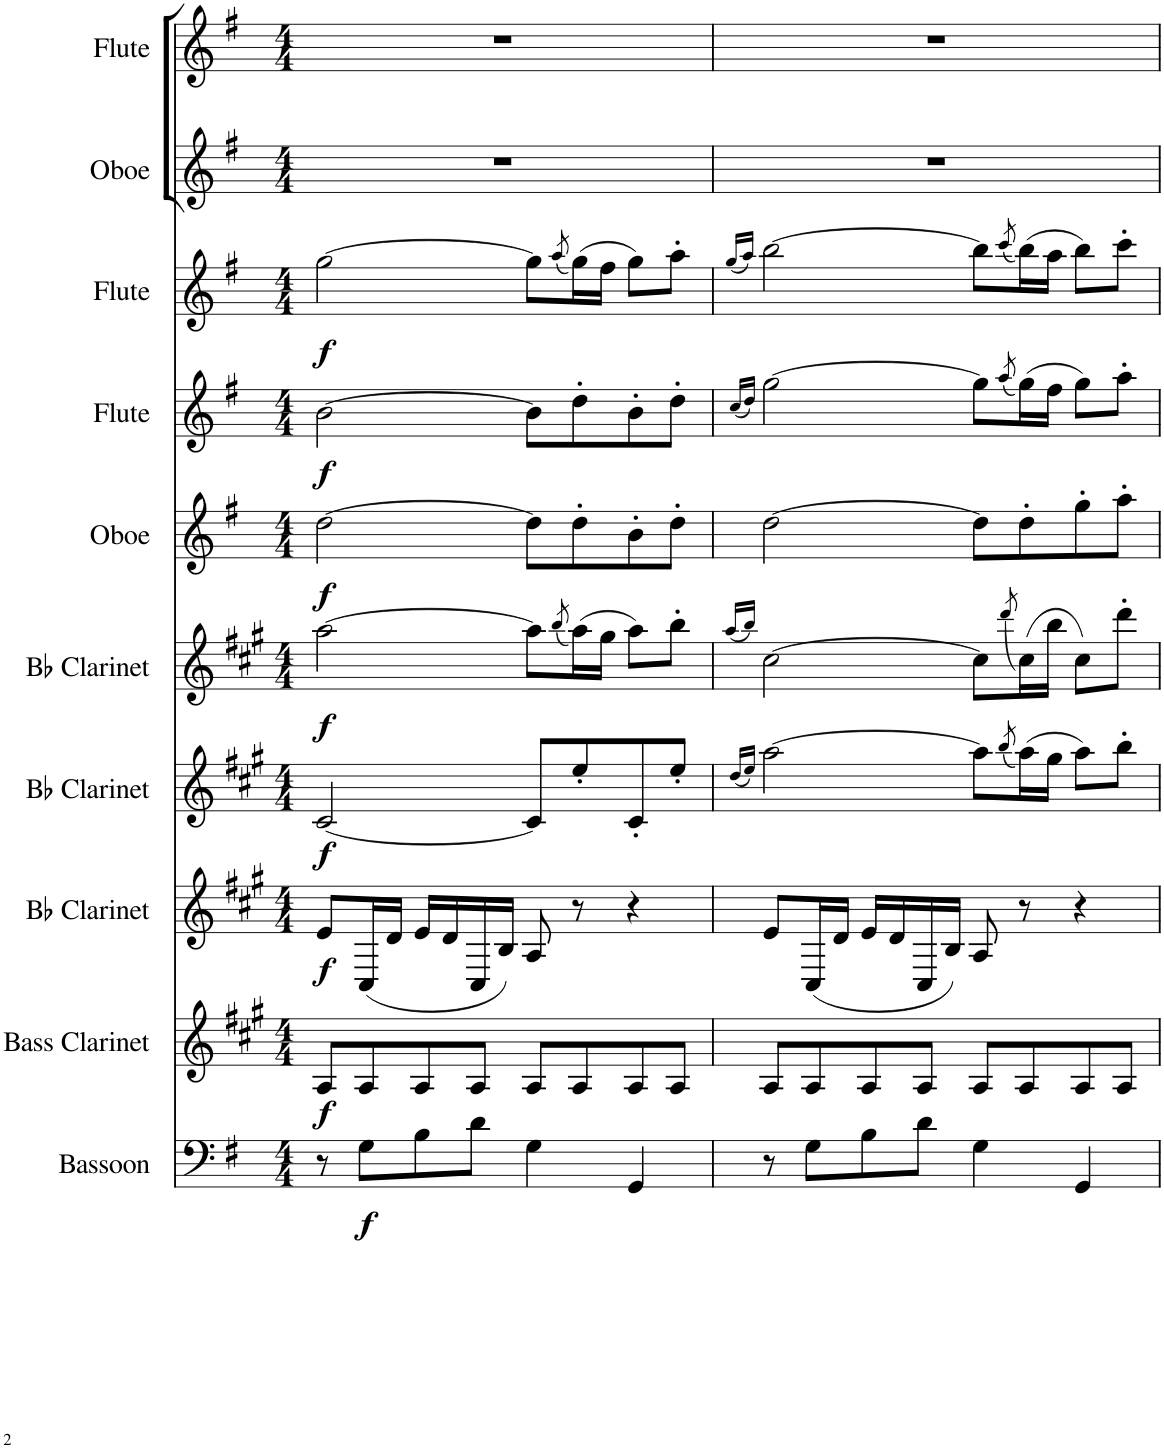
**kern	**dynam	**kern	**dynam	**kern	**dynam	**kern	**dynam	**kern	**dynam	**kern	**dynam	**kern	**dynam	**kern	**dynam	**kern	**kern
*part10	*part10	*part9	*part9	*part8	*part8	*part7	*part7	*part6	*part6	*part5	*part5	*part4	*part4	*part3	*part3	*part2	*part1
*staff10	*staff10	*staff9	*staff9	*staff8	*staff8	*staff7	*staff7	*staff6	*staff6	*staff5	*staff5	*staff4	*staff4	*staff3	*staff3	*staff2	*staff1
*I"Bassoon	*	*I"Bass Clarinet	*	*I"Bb Clarinet	*	*I"Bb Clarinet	*	*I"Bb Clarinet	*	*I"Oboe	*	*I"Flute	*	*I"Flute	*	*I"Oboe	*I"Flute
*I'Bsn.	*	*I'B. Cl.	*	*I'Bb Cl.	*	*I'Bb Cl.	*	*I'Bb Cl.	*	*I'Ob.	*	*I'Fl.	*	*I'Fl.	*	*I'Ob.	*I'Fl.
*clefF4	*	*clefG2	*	*clefG2	*	*clefG2	*	*clefG2	*	*clefG2	*	*clefG2	*	*clefG2	*	*clefG2	*clefG2
*	*	*Trd8c14	*	*Trd1c2	*	*Trd1c2	*	*Trd1c2	*	*	*	*	*	*	*	*	*
*k[f#]	*	*k[f#c#g#]	*	*k[f#c#g#]	*	*k[f#c#g#]	*	*k[f#c#g#]	*	*k[f#]	*	*k[f#]	*	*k[f#]	*	*k[f#]	*k[f#]
*M4/4	*	*M4/4	*	*M4/4	*	*M4/4	*	*M4/4	*	*M4/4	*	*M4/4	*	*M4/4	*	*M4/4	*M4/4
=1	=1	=1	=1	=1	=1	=1	=1	=1	=1	=1	=1	=1	=1	=1	=1	=1	=1
!	!	!	!LO:DY:b	!	!LO:DY:b	!	!LO:DY:b	!	!LO:DY:b	!	!LO:DY:b	!	!LO:DY:b	!	!LO:DY:b	!	!
8r	.	8A/L	f	8e/L	f	[2c#/	f	[2aa\	f	[2dd\	f	[2b\	f	[2gg\	f	1r	1r
!	!LO:DY:b	!	!	!	!	!	!	!	!	!	!	!	!	!	!	!	!
8G\L	f	8A/	.	(16C#/L	.	.	.	.	.	.	.	.	.	.	.	.	.
.	.	.	.	16d/JJ	.	.	.	.	.	.	.	.	.	.	.	.	.
8B\	.	8A/	.	16e/LL	.	.	.	.	.	.	.	.	.	.	.	.	.
.	.	.	.	16d/	.	.	.	.	.	.	.	.	.	.	.	.	.
8d\J	.	8A/J	.	16C#/	.	.	.	.	.	.	.	.	.	.	.	.	.
.	.	.	.	16B/JJ)	.	.	.	.	.	.	.	.	.	.	.	.	.
4G\	.	8A/L	.	8A/	.	8c#/L]	.	8aa\L]	.	8dd\L]	.	8b\L]	.	8gg\L]	.	.	.
.	.	.	.	.	.	.	.	(8qbb/	.	.	.	.	.	(8qaa/	.	.	.
.	.	8A/	.	8r	.	8ee'/	.	(16aa\L)	.	8dd'\	.	8dd'\	.	(16gg\L)	.	.	.
.	.	.	.	.	.	.	.	16gg#\JJ	.	.	.	.	.	16ff#\JJ	.	.	.
4GG/	.	8A/	.	4r	.	8c#'/	.	8aa\L)	.	8b'\	.	8b'\	.	8gg\L)	.	.	.
.	.	8A/J	.	.	.	8ee'/J	.	8bb'\J	.	8dd'\J	.	8dd'\J	.	8aa'\J	.	.	.
=2	=2	=2	=2	=2	=2	=2	=2	=2	=2	=2	=2	=2	=2	=2	=2	=2	=2
.	.	.	.	.	.	(16qdd/LL	.	(16qaa/LL	.	.	.	(16qcc/LL	.	(16qgg/LL	.	.	.
.	.	.	.	.	.	16qee/JJ)	.	16qbb/JJ)	.	.	.	16qdd/JJ)	.	16qaa/JJ)	.	.	.
8r	.	8A/L	.	8e/L	.	[2aa\	.	[2cc#\	.	[2dd\	.	[2gg\	.	[2bb\	.	1r	1r
8G\L	.	8A/	.	(16C#/L	.	.	.	.	.	.	.	.	.	.	.	.	.
.	.	.	.	16d/JJ	.	.	.	.	.	.	.	.	.	.	.	.	.
8B\	.	8A/	.	16e/LL	.	.	.	.	.	.	.	.	.	.	.	.	.
.	.	.	.	16d/	.	.	.	.	.	.	.	.	.	.	.	.	.
8d\J	.	8A/J	.	16C#/	.	.	.	.	.	.	.	.	.	.	.	.	.
.	.	.	.	16B/JJ)	.	.	.	.	.	.	.	.	.	.	.	.	.
4G\	.	8A/L	.	8A/	.	8aa\L]	.	8cc#\L]	.	8dd\L]	.	8gg\L]	.	8bb\L]	.	.	.
.	.	.	.	.	.	(8qbb/	.	(8qddd/	.	.	.	(8qaa/	.	(8qccc/	.	.	.
.	.	8A/	.	8r	.	(16aa\L)	.	(16cc#\L)	.	8dd'\	.	(16gg\L)	.	(16bb\L)	.	.	.
.	.	.	.	.	.	16gg#\JJ	.	16bb\JJ	.	.	.	16ff#\JJ	.	16aa\JJ	.	.	.
4GG/	.	8A/	.	4r	.	8aa\L)	.	8cc#\L)	.	8gg'\	.	8gg\L)	.	8bb\L)	.	.	.
.	.	8A/J	.	.	.	8bb'\J	.	8ddd'\J	.	8aa'\J	.	8aa'\J	.	8ccc'\J	.	.	.
=	=	=	=	=	=	=	=	=	=	=	=	=	=	=	=	=	=
*-	*-	*-	*-	*-	*-	*-	*-	*-	*-	*-	*-	*-	*-	*-	*-	*-	*-
